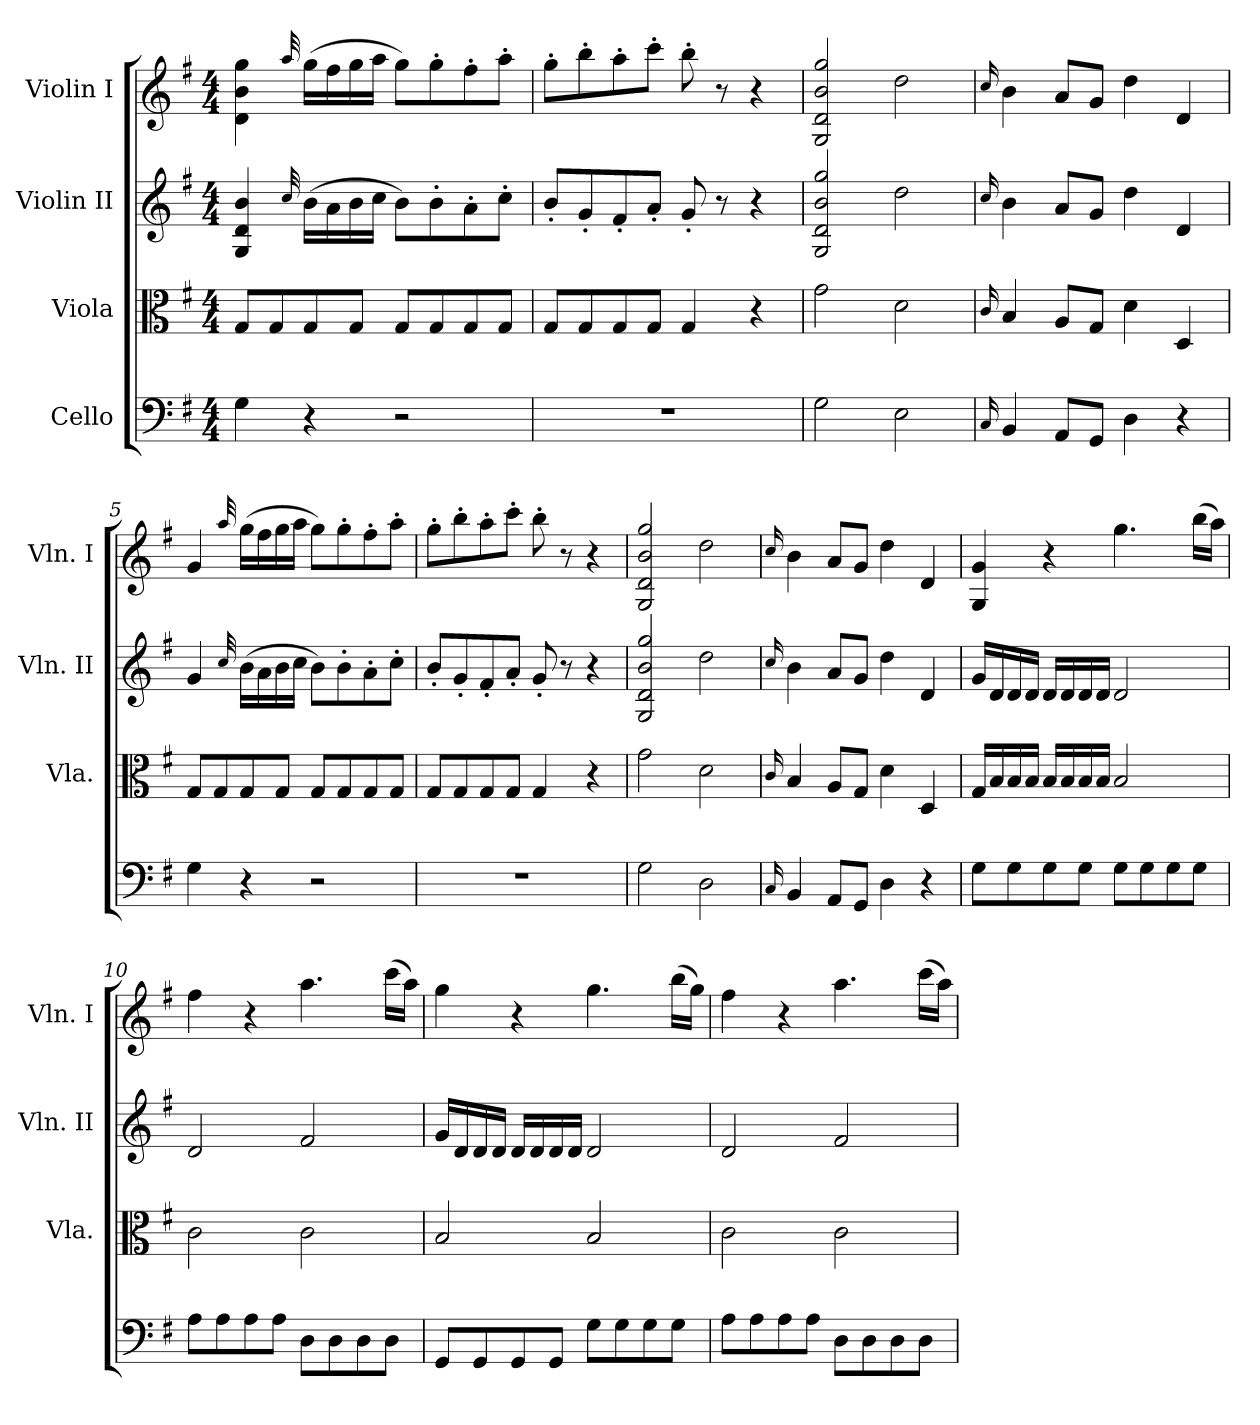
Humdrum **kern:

**kern	**kern	**kern	**kern
*part4	*part3	*part2	*part1
*staff4	*staff3	*staff2	*staff1
*I"Cello	*I"Viola	*I"Violin II	*I"Violin I
*	*I'Vla.	*I'Vln. II	*I'Vln. I
*clefF4	*clefC3	*clefG2	*clefG2
*k[f#]	*k[f#]	*k[f#]	*k[f#]
*G:	*G:	*G:	*G:
*M4/4	*M4/4	*M4/4	*M4/4
=1	=1	=1	=1
4G	8GL	4G 4d 4b	4d 4b 4gg
.	8G	.	.
.	.	32qqcc/	32qqaa/
4r	8G	(16bLL	(16ggLL
.	.	16a	16ff#
.	8GJ	16b	16gg
.	.	16ccJJ	16aaJJ
2r	8GL	8bL)	8ggL)
.	8G	8b'	8gg'
.	8G	8a'	8ff#'
.	8GJ	8cc'J	8aa'J
=2	=2	=2	=2
1r	8GL	8b'L	8gg'L
.	8G	8g'	8bb'
.	8G	8f#'	8aa'
.	8GJ	8a'J	8ccc'J
.	4G	8g'	8bb'
.	.	8r	8r
.	4r	4r	4r
=3	=3	=3	=3
2G	2g	2G 2d 2b 2gg	2G 2d 2b 2gg
2E	2d	2dd	2dd
=4	=4	=4	=4
16qqC/	16qqc/	16qqcc/	16qqcc/
4BB	4B	4b	4b
8AAL	8AL	8aL	8aL
8GGJ	8GJ	8gJ	8gJ
4D	4d	4dd	4dd
4r	4D	4d	4d
=5	=5	=5	=5
4G	8GL	4g	4g
.	8G	.	.
.	.	32qqcc/	32qqaa/
4r	8G	(16bLL	(16ggLL
.	.	16a	16ff#
.	8GJ	16b	16gg
.	.	16ccJJ	16aaJJ
2r	8GL	8bL)	8ggL)
.	8G	8b'	8gg'
.	8G	8a'	8ff#'
.	8GJ	8cc'J	8aa'J
=6	=6	=6	=6
1r	8GL	8b'L	8gg'L
.	8G	8g'	8bb'
.	8G	8f#'	8aa'
.	8GJ	8a'J	8ccc'J
.	4G	8g'	8bb'
.	.	8r	8r
.	4r	4r	4r
=7	=7	=7	=7
2G	2g	2G 2d 2b 2gg	2G 2d 2b 2gg
2D	2d	2dd	2dd
=8	=8	=8	=8
16qqC/	16qqc/	16qqcc/	16qqcc/
4BB	4B	4b	4b
8AAL	8AL	8aL	8aL
8GGJ	8GJ	8gJ	8gJ
4D	4d	4dd	4dd
4r	4D	4d	4d
=9	=9	=9	=9
8GL	16GLL	16gLL	4G 4g
.	16B	16d	.
8G	16B	16d	.
.	16BJJ	16dJJ	.
8G	16BLL	16dLL	4r
.	16B	16d	.
8GJ	16B	16d	.
.	16BJJ	16dJJ	.
8GL	2B	2d	4.gg
8G	.	.	.
8G	.	.	.
8GJ	.	.	(16bbLL
.	.	.	16aaJJ)
=10	=10	=10	=10
8AL	2c	2d	4ff#
8A	.	.	.
8A	.	.	4r
8AJ	.	.	.
8DL	2c	2f#	4.aa
8D	.	.	.
8D	.	.	.
8DJ	.	.	(16cccLL
.	.	.	16aaJJ)
=11	=11	=11	=11
8GGL	2B	16gLL	4gg
.	.	16d	.
8GG	.	16d	.
.	.	16dJJ	.
8GG	.	16dLL	4r
.	.	16d	.
8GGJ	.	16d	.
.	.	16dJJ	.
8GL	2B	2d	4.gg
8G	.	.	.
8G	.	.	.
8GJ	.	.	(16bbLL
.	.	.	16ggJJ)
=12	=12	=12	=12
8AL	2c	2d	4ff#
8A	.	.	.
8A	.	.	4r
8AJ	.	.	.
8DL	2c	2f#	4.aa
8D	.	.	.
8D	.	.	.
8DJ	.	.	(16cccLL
.	.	.	16aaJJ)
=	=	=	=
*-	*-	*-	*-
